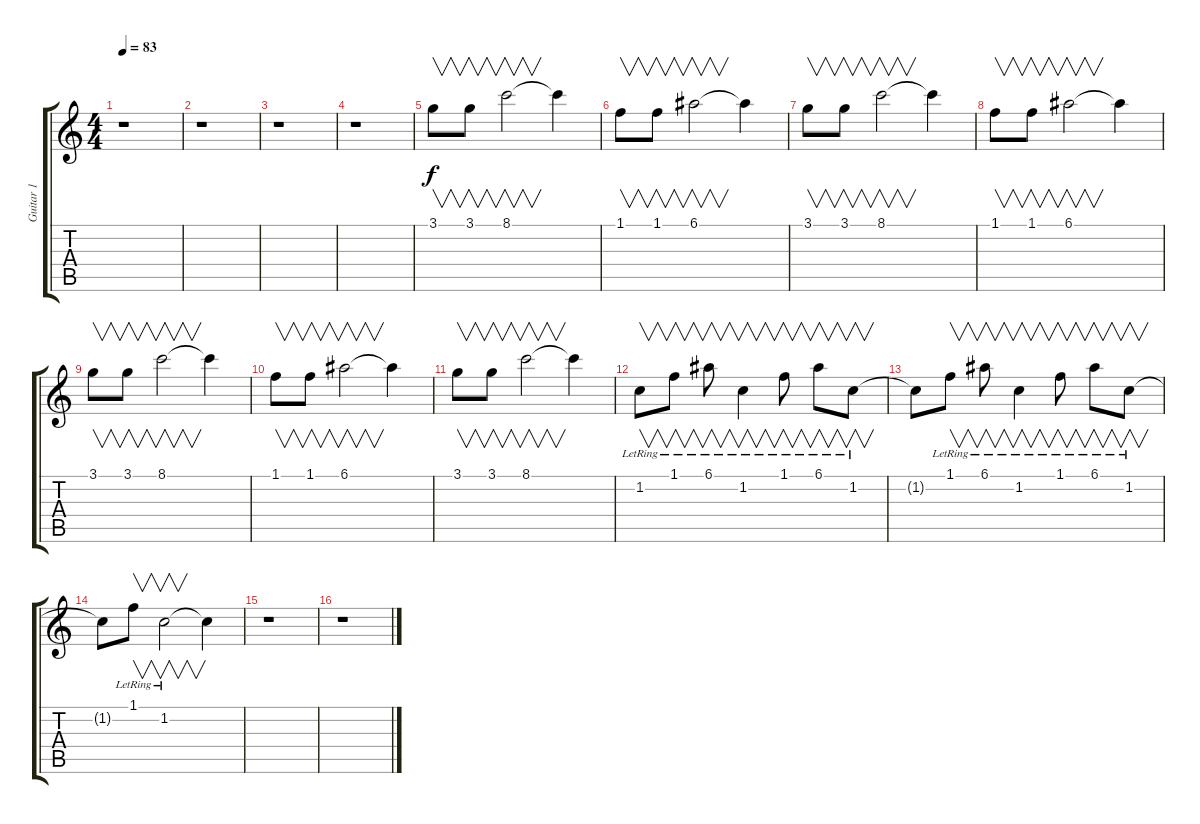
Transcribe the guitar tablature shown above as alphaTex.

\track ("Guitar 1" "Guitar 1") {instrument electricguitarjazz}
\staff {score tabs}
\tuning (E4 B3 G3 D3 A2 D2) {hide}
\ts (4 4)
\tempo 83
\clef g2
\ks c
r.1{dy f} |
r.1 |
r.1 |
r.1 |
3.1.8{v} 3.1.8{v} 8.1.2{v} 8.1{t}.4 |
1.1.8{v} 1.1.8{v} 6.1.2{v} 6.1{t}.4 |
3.1.8{v} 3.1.8{v} 8.1.2{v} 8.1{t}.4 |
1.1.8{v} 1.1.8{v} 6.1.2{v} 6.1{t}.4 |
3.1.8{v} 3.1.8{v} 8.1.2{v} 8.1{t}.4 |
1.1.8{v} 1.1.8{v} 6.1.2{v} 6.1{t}.4 |
3.1.8{v} 3.1.8{v} 8.1.2{v} 8.1{t}.4 |
1.2{lr}.8{v} 1.1{lr}.8{v} 6.1{lr}.8{v} 1.2{lr}.4{v} 1.1{lr}.8{v} 6.1{lr}.8{v} 1.2{lr}.8{v} |
1.2{t}.8 1.1{lr}.8{v} 6.1{lr}.8{v} 1.2{lr}.4{v} 1.1{lr}.8{v} 6.1{lr}.8{v} 1.2{lr}.8{v} |
1.2{t}.8 1.1{lr}.8{v} 1.2{lr}.2{v} 1.2{t}.4 |
r.1 |
r.1
